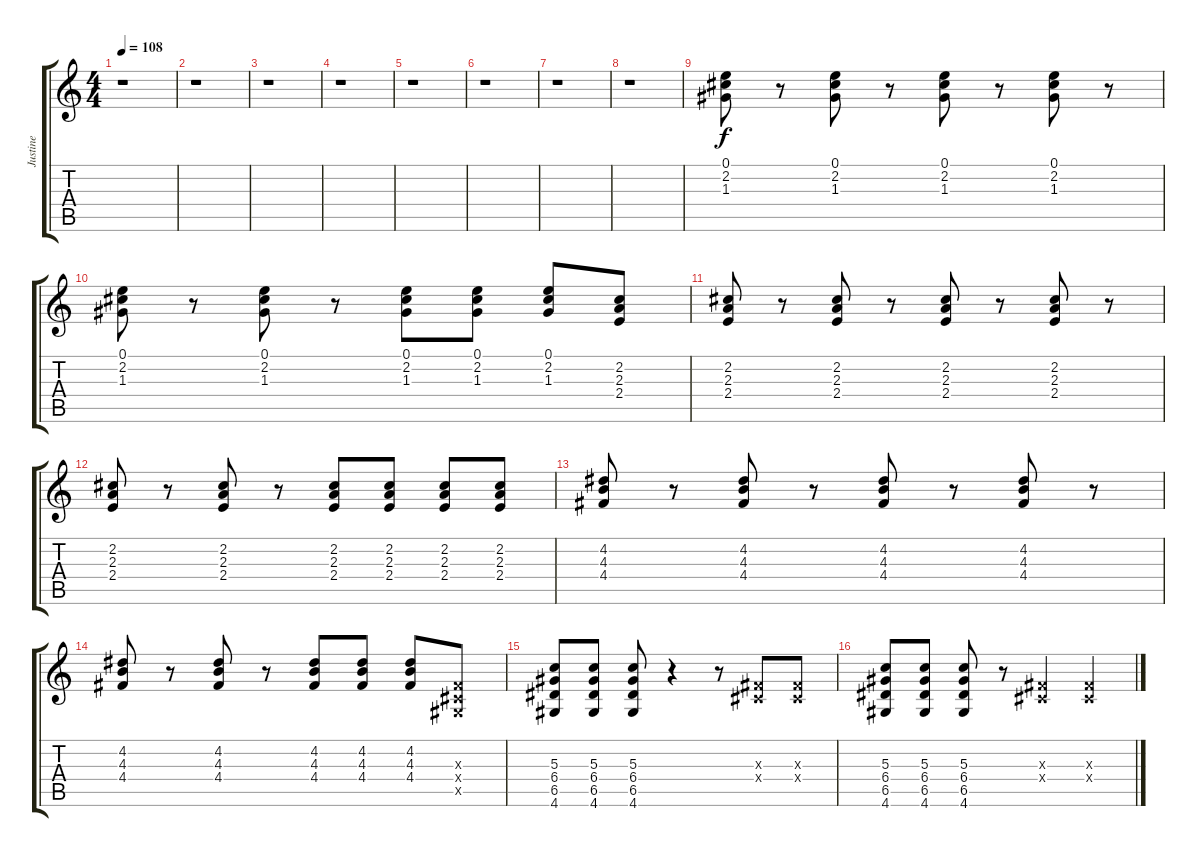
\track ("Justine" "Justine") {instrument distortionguitar}
\staff {score tabs}
\tuning (E4 B3 G3 D3 A2 E2) {hide}
\ts (4 4)
\tempo 108
\clef g2
\ks c
r.1{dy f instrument distortionguitar} |
r.1 |
r.1 |
r.1 |
r.1 |
r.1 |
r.1 |
r.1 |
(0.1 2.2 1.3).8 r.8 (0.1 2.2 1.3).8 r.8 (0.1 2.2 1.3).8 r.8 (0.1 2.2 1.3).8 r.8 |
(0.1 2.2 1.3).8 r.8 (0.1 2.2 1.3).8 r.8 (0.1 2.2 1.3).8 (0.1 2.2 1.3).8 (0.1 2.2 1.3).8 (2.2 2.3 2.4).8 |
(2.2 2.3 2.4).8 r.8 (2.2 2.3 2.4).8 r.8 (2.2 2.3 2.4).8 r.8 (2.2 2.3 2.4).8 r.8 |
(2.2 2.3 2.4).8 r.8 (2.2 2.3 2.4).8 r.8 (2.2 2.3 2.4).8 (2.2 2.3 2.4).8 (2.2 2.3 2.4).8 (2.2 2.3 2.4).8 |
(4.2 4.3 4.4).8 r.8 (4.2 4.3 4.4).8 r.8 (4.2 4.3 4.4).8 r.8 (4.2 4.3 4.4).8 r.8 |
(4.2 4.3 4.4).8 r.8 (4.2 4.3 4.4).8 r.8 (4.2 4.3 4.4).8 (4.2 4.3 4.4).8 (4.2 4.3 4.4).8 (-1.3{x} -1.4{x} -1.5{x}).8 |
(5.3 6.4 6.5 4.6).8 (5.3 6.4 6.5 4.6).8 (5.3 6.4 6.5 4.6).8 r.4 r.8 (-1.3{x} -1.4{x}).8 (-1.3{x} -1.4{x}).8 |
(5.3 6.4 6.5 4.6).8 (5.3 6.4 6.5 4.6).8 (5.3 6.4 6.5 4.6).8 r.8 (-1.3{x} -1.4{x}).4 (-1.3{x} -1.4{x}).4
